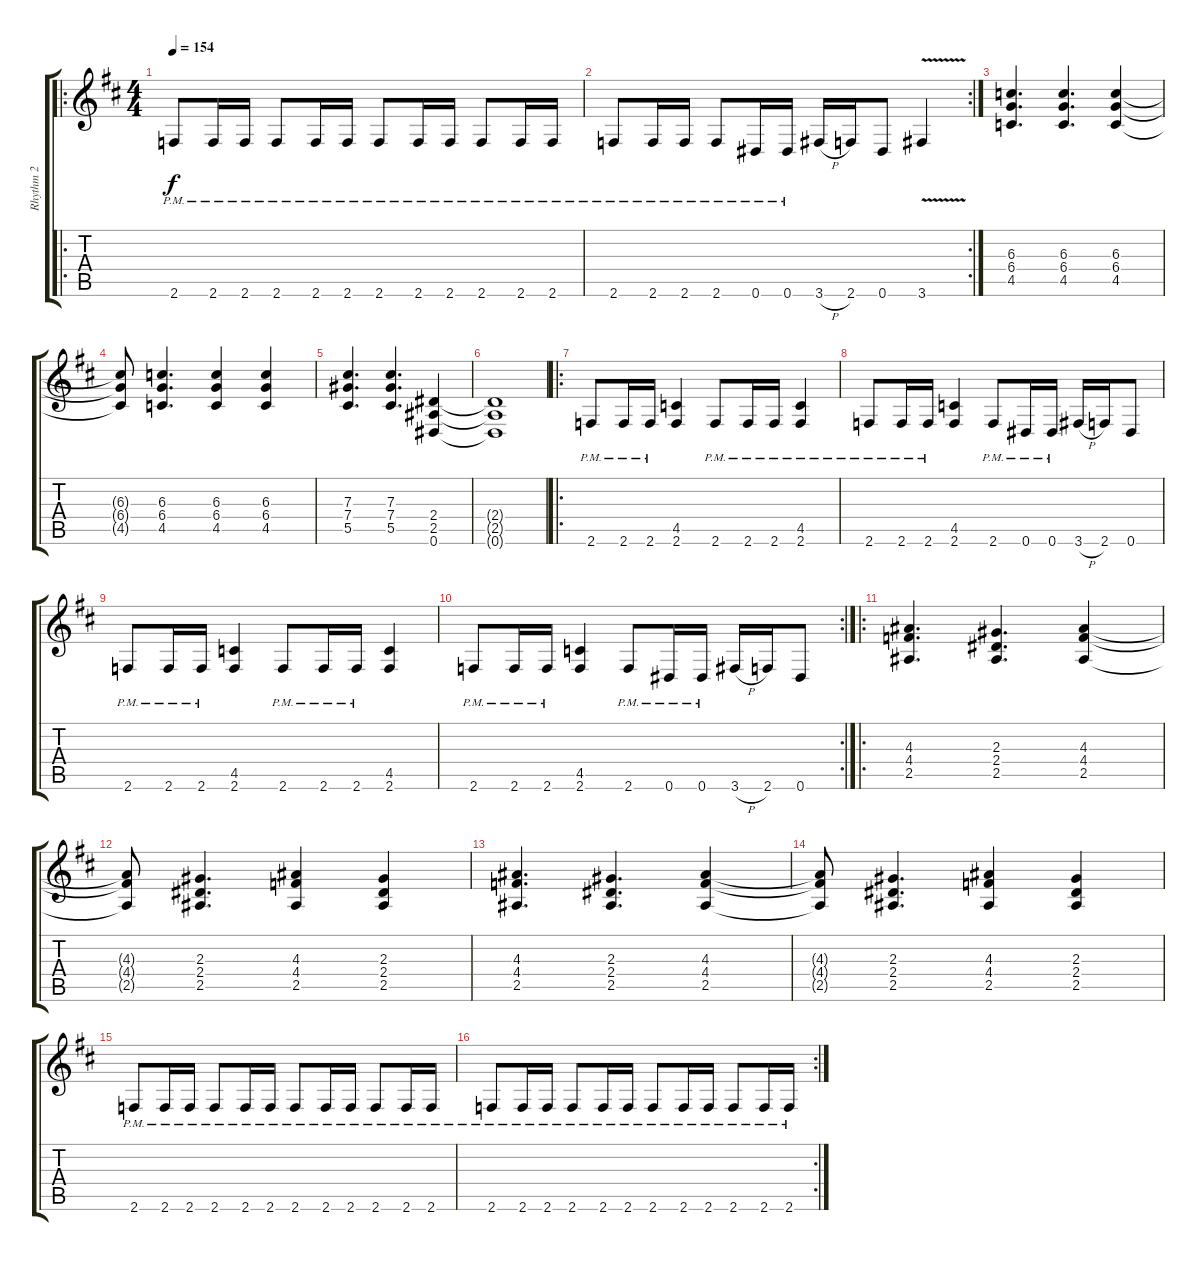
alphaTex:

\track ("Rhythm 2" "Rhythm 2") {instrument distortionguitar}
\staff {score tabs}
\tuning (Eb4 Bb3 Gb3 Db3 Ab2 Eb2) {hide}
\ro
\ts (4 4)
\tempo 154
\clef g2
\ks d
2.6{pm}.8{dy f} 2.6{pm}.16 2.6{pm}.16 2.6{pm}.8 2.6{pm}.16 2.6{pm}.16 2.6{pm}.8 2.6{pm}.16 2.6{pm}.16 2.6{pm}.8 2.6{pm}.16 2.6{pm}.16 |
\rc 2
2.6{pm}.8 2.6{pm}.16 2.6{pm}.16 2.6{pm}.8 0.6{pm}.16 0.6{pm}.16 3.6{h}.16 2.6.16 0.6.8 3.6{v}.4 |
(6.3 6.4 4.5).4{d} (6.3 6.4 4.5).4{d} (6.3 6.4 4.5).4 |
(6.3{t} 6.4{t} 4.5{t}).8 (6.3 6.4 4.5).4{d} (6.3 6.4 4.5).4 (6.3 6.4 4.5).4 |
(7.3 7.4 5.5).4{d} (7.3 7.4 5.5).4{d} (2.4 2.5 0.6).4 |
(2.4{t} 2.5{t} 0.6{t}).1 |
\ro
2.6{pm}.8 2.6{pm}.16 2.6{pm}.16 (4.5 2.6).4 2.6{pm}.8 2.6{pm}.16 2.6{pm}.16 (4.5{pm} 2.6{pm}).4 |
2.6{pm}.8 2.6{pm}.16 2.6{pm}.16 (4.5 2.6).4 2.6{pm}.8 0.6{pm}.16 0.6{pm}.16 3.6{h}.16 2.6.16 0.6.8 |
2.6{pm}.8 2.6{pm}.16 2.6{pm}.16 (4.5 2.6).4 2.6{pm}.8 2.6{pm}.16 2.6{pm}.16 (4.5 2.6).4 |
\rc 2
2.6{pm}.8 2.6{pm}.16 2.6{pm}.16 (4.5 2.6).4 2.6{pm}.8 0.6{pm}.16 0.6{pm}.16 3.6{h}.16 2.6.16 0.6.8 |
\ro
(4.3 4.4 2.5).4{d} (2.3 2.4 2.5).4{d} (4.3 4.4 2.5).4 |
(4.3{t} 4.4{t} 2.5{t}).8 (2.3 2.4 2.5).4{d} (4.3 4.4 2.5).4 (2.3 2.4 2.5).4 |
(4.3 4.4 2.5).4{d} (2.3 2.4 2.5).4{d} (4.3 4.4 2.5).4 |
(4.3{t} 4.4{t} 2.5{t}).8 (2.3 2.4 2.5).4{d} (4.3 4.4 2.5).4 (2.3 2.4 2.5).4 |
2.6{pm}.8 2.6{pm}.16 2.6{pm}.16 2.6{pm}.8 2.6{pm}.16 2.6{pm}.16 2.6{pm}.8 2.6{pm}.16 2.6{pm}.16 2.6{pm}.8 2.6{pm}.16 2.6{pm}.16 |
\rc 2
2.6{pm}.8 2.6{pm}.16 2.6{pm}.16 2.6{pm}.8 2.6{pm}.16 2.6{pm}.16 2.6{pm}.8 2.6{pm}.16 2.6{pm}.16 2.6{pm}.8 2.6{pm}.16 2.6{pm}.16
